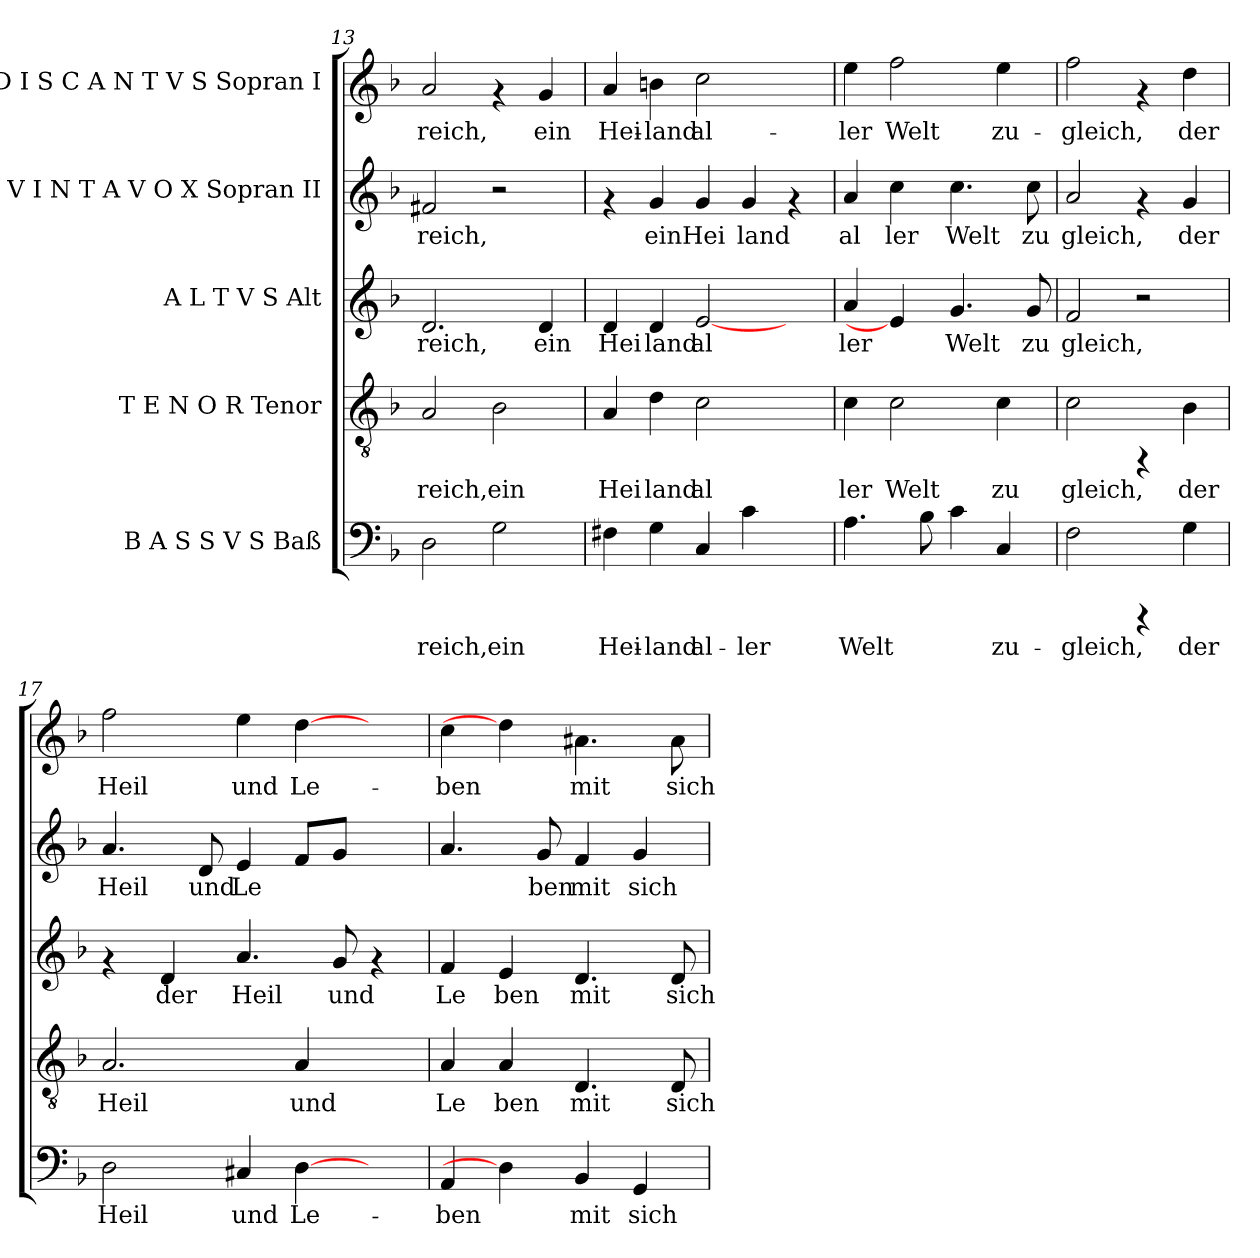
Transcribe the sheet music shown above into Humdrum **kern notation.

**kern	**text	**kern	**text	**kern	**text	**kern	**text	**kern	**text
*part5	*part5	*part4	*part4	*part3	*part3	*part2	*part2	*part1	*part1
*staff5	*staff5	*staff4	*staff4	*staff3	*staff3	*staff2	*staff2	*staff1	*staff1
*I"B A S S V S  Baß	*	*I"T E N O R  Tenor	*	*I"A L T V S  Alt	*	*I"Q V I N T A V O X  Sopran II	*	*I"D I S C A N T V S  Sopran I	*
*clefF4	*	*clefGv2	*	*clefG2	*	*clefG2	*	*clefG2	*
*	*	*	*	*	*	*	*	*ITrd1c2	*
*k[b-]	*	*k[b-]	*	*k[b-]	*	*k[b-]	*	*k[b-e-a-]	*
*F:	*	*F:	*	*F:	*	*F:	*	*E-:	*
=13	=13	=13	=13	=13	=13	=13	=13	=13	=13
!	!LO:LY:b:rj	!	!LO:LY:b:rj	!	!LO:LY:b:rj	!	!LO:LY:b:rj	!	!LO:LY:b:rj
2D\	-reich,	2A/	reich,	2.d/	reich,	2f#X/	reich,	2g/	-reich,
!	!LO:LY:b:rj	!	!LO:LY:b:rj	!	!	!	!	!	!
2G\	ein	2B-\	ein	.	.	2r	.	4rf	.
!	!	!	!	!	!LO:LY:b:rj	!	!	!	!LO:LY:b:rj
.	.	.	.	4d/	ein	.	.	4f/	ein
=14	=14	=14	=14	=14	=14	=14	=14	=14	=14
!	!LO:LY:b:rj	!	!LO:LY:b:rj	!	!LO:LY:b:rj	!	!	!	!LO:LY:b:rj
4F#X\	Hei-	4A/	Hei	4d/	Hei	4rf	.	4g/	Hei-
!	!LO:LY:b:rj	!	!LO:LY:b:rj	!	!LO:LY:b:rj	!	!LO:LY:b:rj	!	!LO:LY:b:rj
4G\	-land	4d\	land	4d/	land	4g/	einHei	4an\	-land
!	!LO:LY:b:rj	!	!LO:LY:b:rj	!	!LO:LY:b:rj	!	!LO:LY:b:rj	!	!LO:LY:b:rj
4C/	al-	2c\	al	[2e/	al	4g/	.	2b-\	al-
!	!LO:LY:b:rj	!	!	!	!	!	!LO:LY:b:rj	!	!
4c\	-ler	.	.	.	.	4g/	land	.	.
4ryy	.	4ryy	.	4ryy	.	4rf	.	4ryy	.
=15	=15	=15	=15	=15	=15	=15	=15	=15	=15
!	!LO:LY:b:rj	!	!LO:LY:b:rj	!	!LO:LY:b:rj	!	!LO:LY:b:rj	!	!LO:LY:b:rj
4.A\	Welt	4c\	ler	4a/	ler	4a/	al	4dd\	-ler
!	!	!	!LO:LY:b:rj	!	!	!	!LO:LY:b:rj	!	!LO:LY:b:rj
.	.	2c\	Welt	4e/]	.	4cc\	ler	2ee-\	Welt
!	!LO:LY:b:rj	!	!	!	!	!	!	!	!
8B-\	.	.	.	.	.	.	.	.	.
!	!LO:LY:b:rj	!	!	!	!LO:LY:b:rj	!	!LO:LY:b:rj	!	!
4c\	.	.	.	4.g/	Welt	4.cc\	Welt	.	.
!	!LO:LY:b:rj	!	!LO:LY:b:rj	!	!	!	!	!	!LO:LY:b:rj
4C/	zu-	4c\	zu	.	.	.	.	4dd\	zu-
!	!	!	!	!	!LO:LY:b:rj	!	!LO:LY:b:rj	!	!
.	.	.	.	8g/	zu	8cc\	zu	.	.
=16	=16	=16	=16	=16	=16	=16	=16	=16	=16
!	!LO:LY:b:rj	!	!LO:LY:b:rj	!	!LO:LY:b:rj	!	!LO:LY:b:rj	!	!LO:LY:b:rj
2F\	-gleich,	2c\	gleich,	2f/	gleich,	2a/	gleich,	2ee-\	-gleich,
4rCCC	.	4rFF	.	2r	.	4rf	.	4rf	.
!	!LO:LY:b:rj	!	!LO:LY:b:rj	!	!	!	!LO:LY:b:rj	!	!LO:LY:b:rj
4G\	der	4B-\	der	.	.	4g/	der	4cc\	der
=17	=17	=17	=17	=17	=17	=17	=17	=17	=17
!	!LO:LY:b:rj	!	!LO:LY:b:rj	!	!	!	!LO:LY:b:rj	!	!LO:LY:b:rj
2D\	Heil	2.A/	Heil	4rf	.	4.a/	Heil	2ee-\	Heil
!	!	!	!	!	!LO:LY:b:rj	!	!	!	!
.	.	.	.	4d/	der	.	.	.	.
!	!	!	!	!	!	!	!LO:LY:b:rj	!	!
.	.	.	.	.	.	8d/	und	.	.
!	!LO:LY:b:rj	!	!	!	!LO:LY:b:rj	!	!LO:LY:b:rj	!	!LO:LY:b:rj
4C#X/	und	.	.	4.a/	Heil	4e/	Le	4dd\	und
!	!LO:LY:b:rj	!	!LO:LY:b:rj	!	!	!	!LO:LY:b:rj	!	!LO:LY:b:rj
[4D\	Le-	4A/	und	.	.	8f/L	.	[4cc\	Le-
!	!	!	!	!	!LO:LY:b:rj	!	!LO:LY:b:rj	!	!
.	.	.	.	8g/	und	8g/J	.	.	.
4ryy	.	4ryy	.	4rf	.	4ryy	.	4ryy	.
!!LO:PB:g=z
=18	=18	=18	=18	=18	=18	=18	=18	=18	=18
!	!LO:LY:b:rj	!	!LO:LY:b:rj	!	!LO:LY:b:rj	!	!LO:LY:b:rj	!	!LO:LY:b:rj
4AA/	-ben	4A/	Le	4f/	Le	4.a/	.	4b-\	-ben
!	!	!	!LO:LY:b:rj	!	!LO:LY:b:rj	!	!	!	!
4D\]	.	4A/	ben	4e/	ben	.	.	4cc\]	.
!	!	!	!	!	!	!	!LO:LY:b:rj	!	!
.	.	.	.	.	.	8g/	ben	.	.
!	!LO:LY:b:rj	!	!LO:LY:b:rj	!	!LO:LY:b:rj	!	!LO:LY:b:rj	!	!LO:LY:b:rj
4BB-/	mit	4.D/	mit	4.d/	mit	4f/	mit	4.g#\	mit
!	!LO:LY:b:rj	!	!	!	!	!	!LO:LY:b:rj	!	!
4GG/	sich	.	.	.	.	4g/	sich	.	.
!	!	!	!LO:LY:b:rj	!	!LO:LY:b:rj	!	!	!	!LO:LY:b:rj
.	.	8D/	sich	8d/	sich	.	.	8g#\	sich
=	=	=	=	=	=	=	=	=	=
*-	*-	*-	*-	*-	*-	*-	*-	*-	*-
